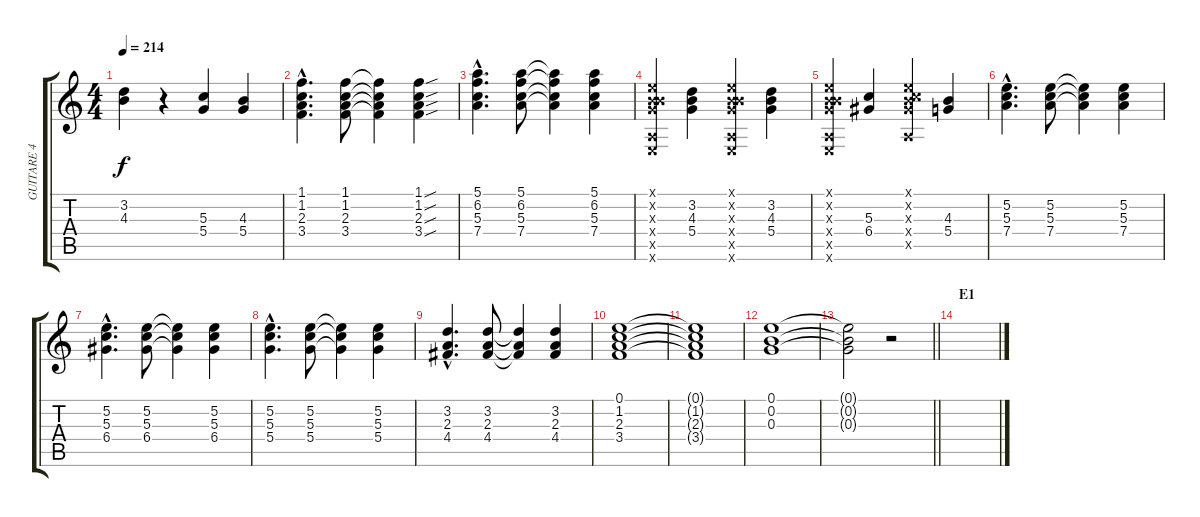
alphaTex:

\track ("GUITARE 4" "GUITARE 4") {instrument distortionguitar}
\staff {score tabs}
\tuning (E4 B3 G3 D3 A2 E2) {hide}
\ts (4 4)
\tempo 214
\clef g2
\ks c
(3.2 4.3).4{dy f} r.4 (5.3 5.4).4 (4.3 5.4).4 |
(1.1{hac} 1.2{hac} 2.3{hac} 3.4{hac}).4{d} (1.1 1.2 2.3 3.4).8 (1.1{t} 1.2{t} 2.3{t} 3.4{t}).4 (1.1{sou} 1.2{sou} 2.3{sou} 3.4{sou}).4 |
(5.1{hac} 6.2{hac} 5.3{hac} 7.4{hac}).4{d} (5.1 6.2 5.3 7.4).8 (5.1{t} 6.2{t} 5.3{t} 7.4{t}).4 (5.1 6.2 5.3 7.4).4 |
(0.1{x} 0.2{x} 4.3{x} 5.4{x} 0.5{x} 0.6{x}).4 (3.2 4.3 5.4).4 (0.1{x} 0.2{x} 4.3{x} 5.4{x} 0.5{x} 0.6{x}).4 (3.2 4.3 5.4).4 |
(0.1{x} 0.2{x} 4.3{x} 5.4{x} 0.5{x} 0.6{x}).4 (5.3 6.4).4 (0.1{x} 0.2{x} 5.3{x} 6.4{x} 0.5{x}).4 (4.3 5.4).4 |
(5.2{hac} 5.3{hac} 7.4{hac}).4{d} (5.2 5.3 7.4).8 (5.2{t} 5.3{t} 7.4{t}).4 (5.2 5.3 7.4).4 |
(5.2{hac} 5.3{hac} 6.4{hac}).4{d} (5.2 5.3 6.4).8 (5.2{t} 5.3{t} 6.4{t}).4 (5.2 5.3 6.4).4 |
(5.2{hac} 5.3{hac} 5.4{hac}).4{d} (5.2 5.3 5.4).8 (5.2{t} 5.3{t} 5.4{t}).4 (5.2 5.3 5.4).4 |
(3.2{hac} 2.3{hac} 4.4{hac}).4{d} (3.2 2.3 4.4).8 (3.2{t} 2.3{t} 4.4{t}).4 (3.2 2.3 4.4).4 |
(0.1 1.2 2.3 3.4).1 |
(0.1{t} 1.2{t} 2.3{t} 3.4{t}).1 |
(0.1 0.2 0.3).1 |
\barLineRight lightlight
(0.1{t} 0.2{t} 0.3{t}).2 r.2 |
\section ("" "E1")
